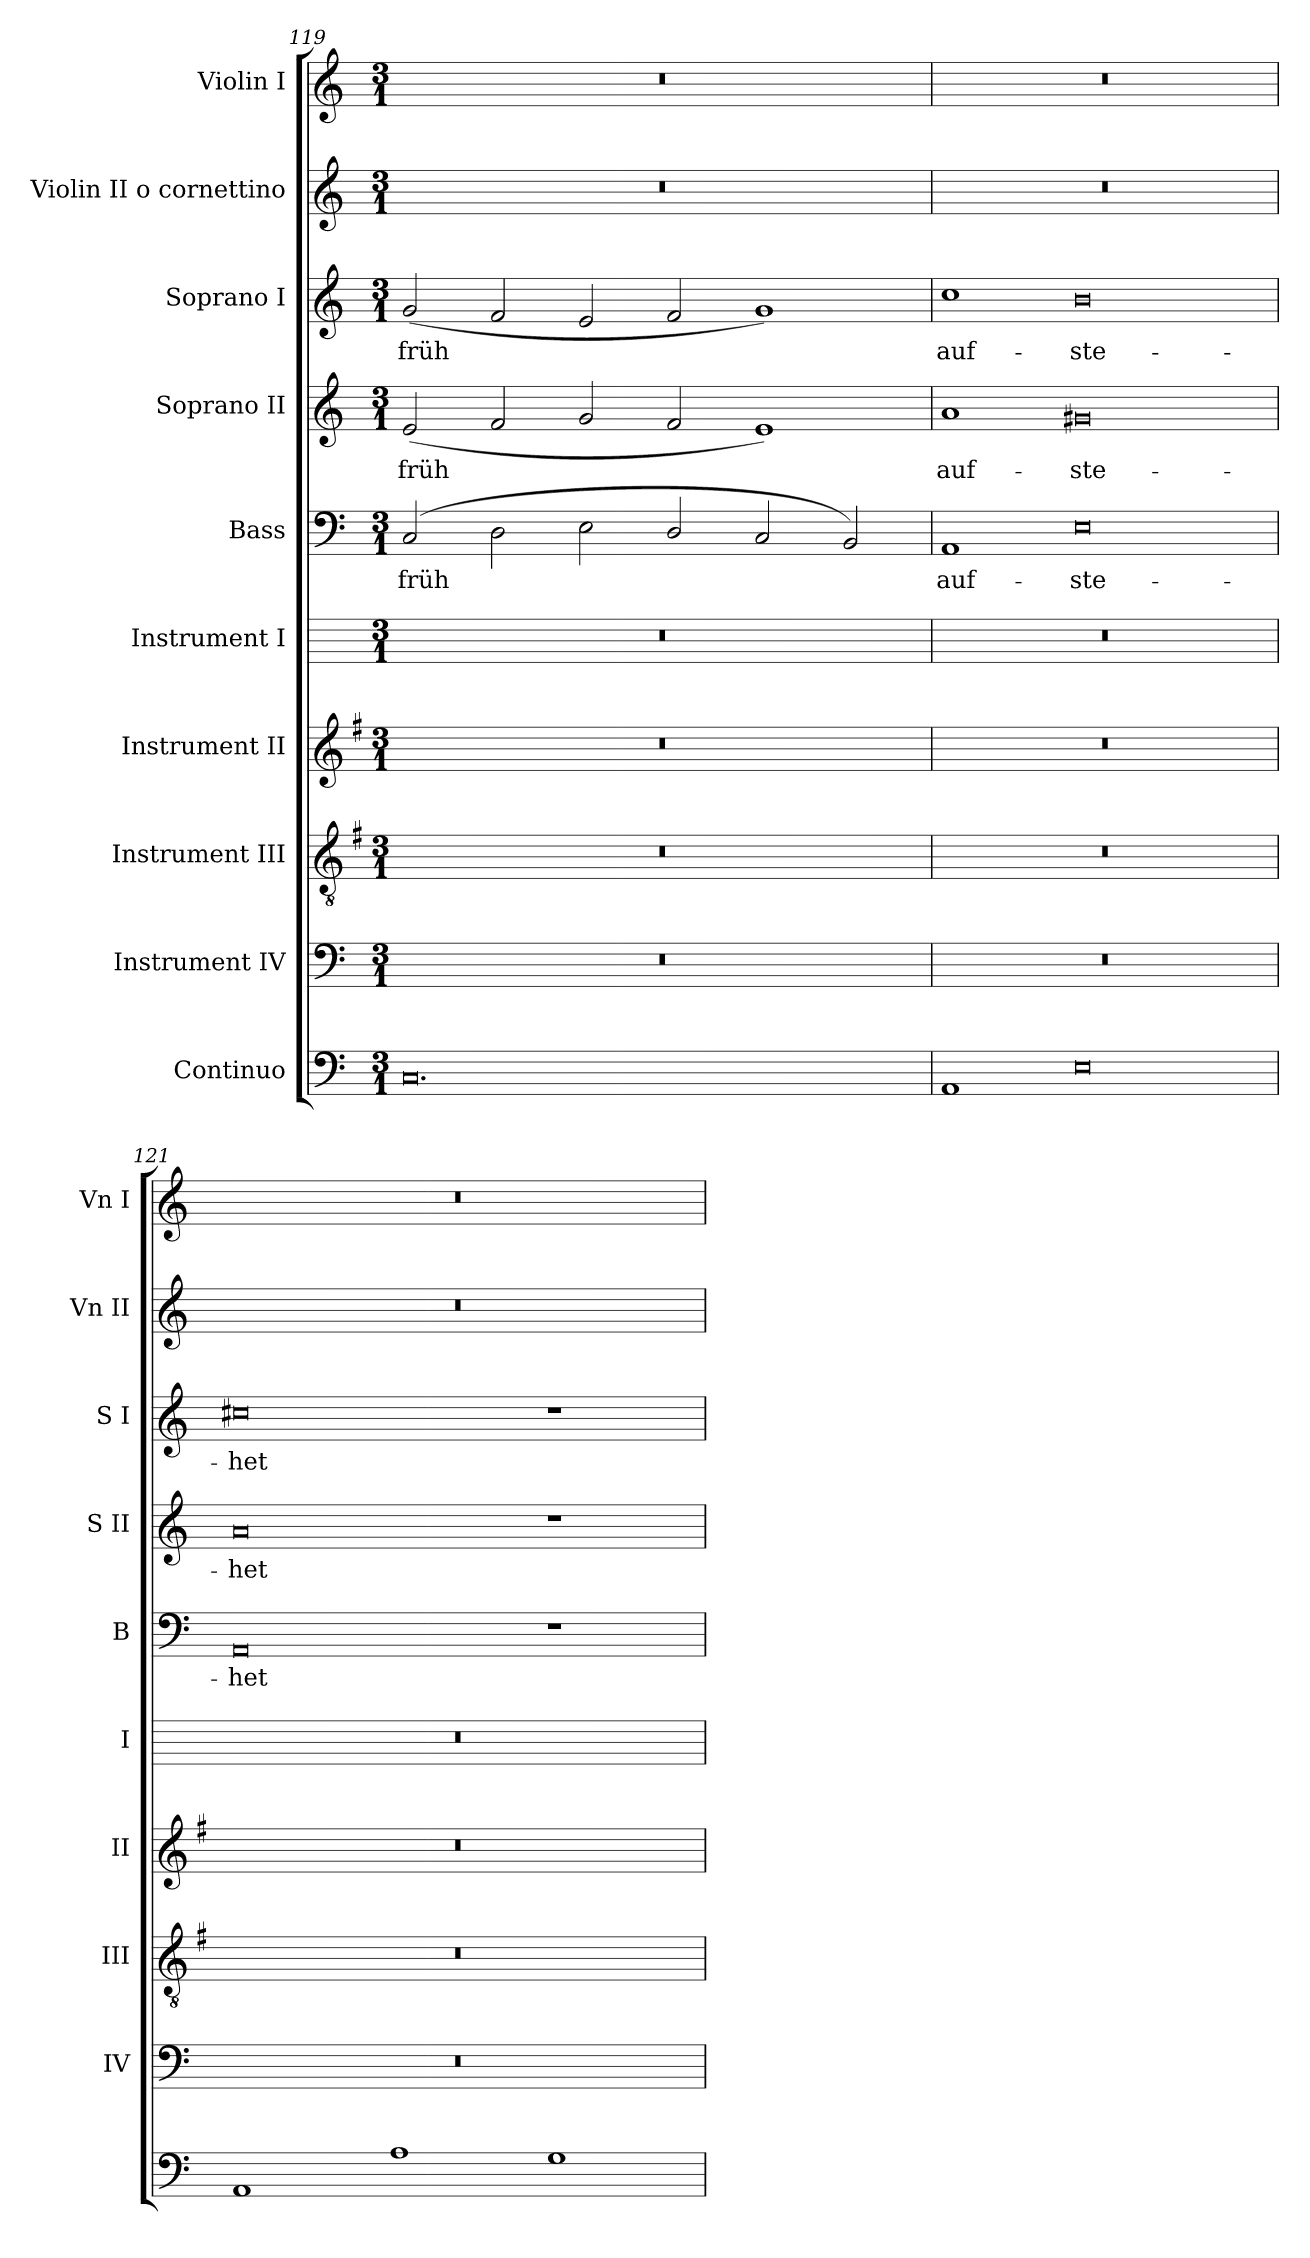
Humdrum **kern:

**kern	**kern	**kern	**kern	**kern	**kern	**text	**kern	**text	**kern	**text	**kern	**kern
*part10	*part9	*part8	*part7	*part6	*part5	*part5	*part4	*part4	*part3	*part3	*part2	*part1
*staff10	*staff9	*staff8	*staff7	*staff6	*staff5	*staff5	*staff4	*staff4	*staff3	*staff3	*staff2	*staff1
*I"Continuo	*I"Instrument IV	*I"Instrument III	*I"Instrument II	*I"Instrument I	*I"Bass	*	*I"Soprano II	*	*I"Soprano I	*	*I"Violin II o cornettino	*I"Violin I
*	*I'IV	*I'III	*I'II	*I'I	*I'B	*	*I'S II	*	*I'S I	*	*I'Vn II	*I'Vn I
*clefF4	*clefF4	*clefGv2	*clefG2	*	*clefF4	*	*clefG2	*	*clefG2	*	*clefG2	*clefG2
*	*	*ITrd4c7	*ITrd4c7	*ITrd4c7	*	*	*	*	*	*	*	*
*k[]	*k[]	*k[]	*k[]	*	*k[]	*	*k[]	*	*k[]	*	*k[]	*k[]
*C:	*C:	*C:	*C:	*	*C:	*	*C:	*	*C:	*	*C:	*C:
*M3/1	*M3/1	*M3/1	*M3/1	*M3/1	*M3/1	*	*M3/1	*	*M3/1	*	*M3/1	*M3/1
=119	=119	=119	=119	=119	=119	=119	=119	=119	=119	=119	=119	=119
!	!	!	!	!	!	!LO:LY:b	!	!LO:LY:b	!	!LO:LY:b	!	!
0.C	0.r	0.r	0.r	0.r	(<2C	früh	(<2e	früh	(<2g	früh	0.r	0.r
.	.	.	.	.	2D	.	2f	.	2f	.	.	.
.	.	.	.	.	2E	.	2g	.	2e	.	.	.
.	.	.	.	.	2D/	.	2f	.	2f	.	.	.
.	.	.	.	.	2C	.	1e)	.	1g)	.	.	.
.	.	.	.	.	2BB)	.	.	.	.	.	.	.
=120	=120	=120	=120	=120	=120	=120	=120	=120	=120	=120	=120	=120
!	!	!	!	!	!	!LO:LY:b	!	!LO:LY:b	!	!LO:LY:b	!	!
1AA	0.r	0.r	0.r	0.r	1AA	auf-	1a	auf-	1cc	auf-	0.r	0.r
!	!	!	!	!	!	!LO:LY:b	!	!LO:LY:b	!	!LO:LY:b	!	!
0E	.	.	.	.	0E	-ste-	0g#X	-ste-	0b	-ste-	.	.
=121	=121	=121	=121	=121	=121	=121	=121	=121	=121	=121	=121	=121
!	!	!	!	!	!	!LO:LY:b	!	!LO:LY:b	!	!LO:LY:b	!	!
1AA	0.r	0.r	0.r	0.r	0AA	-het	0a	-het	0cc#X	-het	0.r	0.r
1A	.	.	.	.	.	.	.	.	.	.	.	.
1G	.	.	.	.	1r	.	1r	.	1r	.	.	.
=	=	=	=	=	=	=	=	=	=	=	=	=
*-	*-	*-	*-	*-	*-	*-	*-	*-	*-	*-	*-	*-
